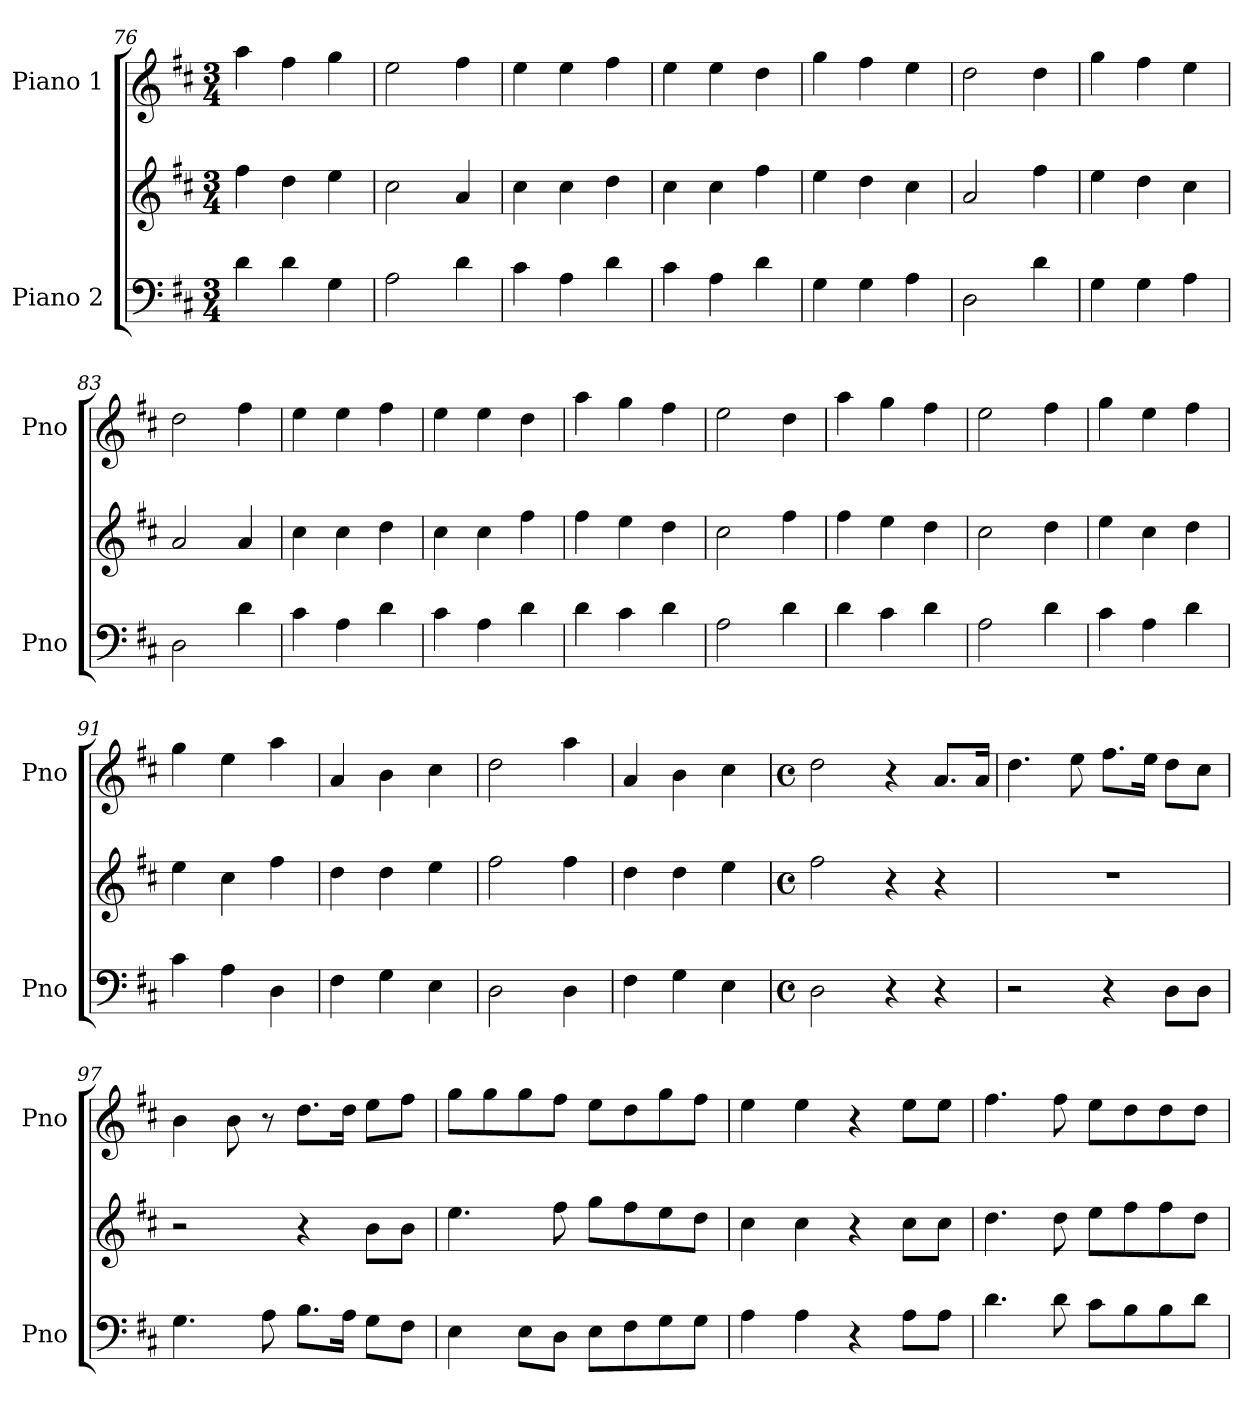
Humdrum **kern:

**kern	**kern	**kern
*part2	*part2	*part1
*staff3	*staff2	*staff1
*I"Piano 2	*	*I"Piano 1
*I'Pno	*	*I'Pno
!!LO:LB:g=z
*clefF4	*clefG2	*clefG2
*k[f#c#]	*k[f#c#]	*k[f#c#]
*M3/4	*M3/4	*M3/4
=76	=76	=76
4d\	4ff#\	4aa\
4d\	4dd\	4ff#\
4G\	4ee\	4gg\
=77	=77	=77
2A\	2cc#\	2ee\
4d\	4a/	4ff#\
=78	=78	=78
4c#\	4cc#\	4ee\
4A\	4cc#\	4ee\
4d\	4dd\	4ff#\
=79	=79	=79
4c#\	4cc#\	4ee\
4A\	4cc#\	4ee\
4d\	4ff#\	4dd\
=80	=80	=80
4G\	4ee\	4gg\
4G\	4dd\	4ff#\
4A\	4cc#\	4ee\
=81	=81	=81
2D\	2a/	2dd\
4d\	4ff#\	4dd\
=82	=82	=82
4G\	4ee\	4gg\
4G\	4dd\	4ff#\
4A\	4cc#\	4ee\
=83	=83	=83
2D\	2a/	2dd\
4d\	4a/	4ff#\
=84	=84	=84
4c#\	4cc#\	4ee\
4A\	4cc#\	4ee\
4d\	4dd\	4ff#\
=85	=85	=85
4c#\	4cc#\	4ee\
4A\	4cc#\	4ee\
4d\	4ff#\	4dd\
=86	=86	=86
4d\	4ff#\	4aa\
4c#\	4ee\	4gg\
4d\	4dd\	4ff#\
!!LO:LB:g=z
=87	=87	=87
2A\	2cc#\	2ee\
4d\	4ff#\	4dd\
=88	=88	=88
4d\	4ff#\	4aa\
4c#\	4ee\	4gg\
4d\	4dd\	4ff#\
=89	=89	=89
2A\	2cc#\	2ee\
4d\	4dd\	4ff#\
=90	=90	=90
4c#\	4ee\	4gg\
4A\	4cc#\	4ee\
4d\	4dd\	4ff#\
=91	=91	=91
4c#\	4ee\	4gg\
4A\	4cc#\	4ee\
4D\	4ff#\	4aa\
=92	=92	=92
4F#\	4dd\	4a/
4G\	4dd\	4b\
4E\	4ee\	4cc#\
=93	=93	=93
2D\	2ff#\	2dd\
4D\	4ff#\	4aa\
=94	=94	=94
4F#\	4dd\	4a/
4G\	4dd\	4b\
4E\	4ee\	4cc#\
=95	=95	=95
*M4/4	*M4/4	*M4/4
*met(c)	*met(c)	*met(c)
2D\	2ff#\	2dd\
4r	4r	4r
4r	4r	8.a/L
.	.	16a/Jk
=96	=96	=96
2r	1r	4.dd\
.	.	8ee\
4r	.	8.ff#\L
.	.	16ee\Jk
8D\L	.	8dd\L
8D\J	.	8cc#\J
!!LO:LB:g=z
=97	=97	=97
4.G\	2r	4b\
.	.	8b\
8A\	.	8r
8.B\L	4r	8.dd\L
16A\Jk	.	16dd\Jk
8G\L	8b\L	8ee\L
8F#\J	8b\J	8ff#\J
=98	=98	=98
4E\	4.ee\	8gg\L
.	.	8gg\
8E\L	.	8gg\
8D\J	8ff#\	8ff#\J
8E\L	8gg\L	8ee\L
8F#\	8ff#\	8dd\
8G\	8ee\	8gg\
8G\J	8dd\J	8ff#\J
=99	=99	=99
4A\	4cc#\	4ee\
4A\	4cc#\	4ee\
4r	4r	4r
8A\L	8cc#\L	8ee\L
8A\J	8cc#\J	8ee\J
=100	=100	=100
4.d\	4.dd\	4.ff#\
8d\	8dd\	8ff#\
8c#\L	8ee\L	8ee\L
8B\	8ff#\	8dd\
8B\	8ff#\	8dd\
8d\J	8dd\J	8dd\J
=	=	=
*-	*-	*-
